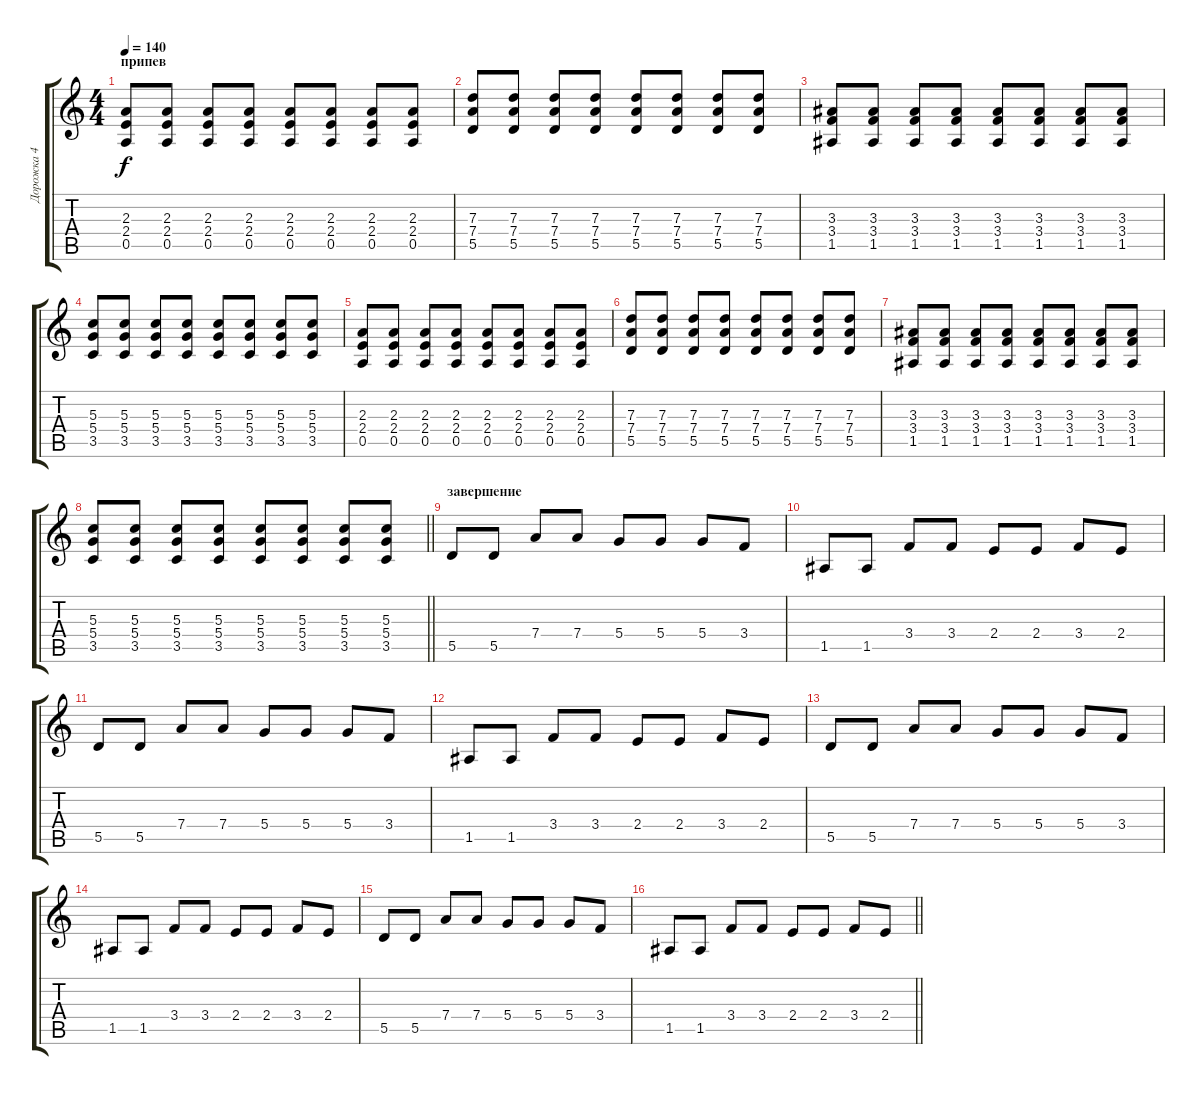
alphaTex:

\track ("Дорожка 4" "Дорожка 4") {instrument distortionguitar}
\staff {score tabs}
\tuning (E4 B3 G3 D3 A2 E2) {hide}
\ts (4 4)
\section ("" "припев")
\tempo 140
\clef g2
\ks c
(2.3 2.4 0.5).8{dy f} (2.3 2.4 0.5).8 (2.3 2.4 0.5).8 (2.3 2.4 0.5).8 (2.3 2.4 0.5).8 (2.3 2.4 0.5).8 (2.3 2.4 0.5).8 (2.3 2.4 0.5).8 |
(7.3 7.4 5.5).8 (7.3 7.4 5.5).8 (7.3 7.4 5.5).8 (7.3 7.4 5.5).8 (7.3 7.4 5.5).8 (7.3 7.4 5.5).8 (7.3 7.4 5.5).8 (7.3 7.4 5.5).8 |
(3.3 3.4 1.5).8 (3.3 3.4 1.5).8 (3.3 3.4 1.5).8 (3.3 3.4 1.5).8 (3.3 3.4 1.5).8 (3.3 3.4 1.5).8 (3.3 3.4 1.5).8 (3.3 3.4 1.5).8 |
(5.3 5.4 3.5).8 (5.3 5.4 3.5).8 (5.3 5.4 3.5).8 (5.3 5.4 3.5).8 (5.3 5.4 3.5).8 (5.3 5.4 3.5).8 (5.3 5.4 3.5).8 (5.3 5.4 3.5).8 |
(2.3 2.4 0.5).8 (2.3 2.4 0.5).8 (2.3 2.4 0.5).8 (2.3 2.4 0.5).8 (2.3 2.4 0.5).8 (2.3 2.4 0.5).8 (2.3 2.4 0.5).8 (2.3 2.4 0.5).8 |
(7.3 7.4 5.5).8 (7.3 7.4 5.5).8 (7.3 7.4 5.5).8 (7.3 7.4 5.5).8 (7.3 7.4 5.5).8 (7.3 7.4 5.5).8 (7.3 7.4 5.5).8 (7.3 7.4 5.5).8 |
(3.3 3.4 1.5).8 (3.3 3.4 1.5).8 (3.3 3.4 1.5).8 (3.3 3.4 1.5).8 (3.3 3.4 1.5).8 (3.3 3.4 1.5).8 (3.3 3.4 1.5).8 (3.3 3.4 1.5).8 |
\barLineRight lightlight
(5.3 5.4 3.5).8 (5.3 5.4 3.5).8 (5.3 5.4 3.5).8 (5.3 5.4 3.5).8 (5.3 5.4 3.5).8 (5.3 5.4 3.5).8 (5.3 5.4 3.5).8 (5.3 5.4 3.5).8 |
\section ("" "завершение")
5.5.8 5.5.8 7.4.8 7.4.8 5.4.8 5.4.8 5.4.8 3.4.8 |
1.5.8 1.5.8 3.4.8 3.4.8 2.4.8 2.4.8 3.4.8 2.4.8 |
5.5.8 5.5.8 7.4.8 7.4.8 5.4.8 5.4.8 5.4.8 3.4.8 |
1.5.8 1.5.8 3.4.8 3.4.8 2.4.8 2.4.8 3.4.8 2.4.8 |
5.5.8 5.5.8 7.4.8 7.4.8 5.4.8 5.4.8 5.4.8 3.4.8 |
1.5.8 1.5.8 3.4.8 3.4.8 2.4.8 2.4.8 3.4.8 2.4.8 |
5.5.8 5.5.8 7.4.8 7.4.8 5.4.8 5.4.8 5.4.8 3.4.8 |
\barLineRight lightlight
1.5.8 1.5.8 3.4.8 3.4.8 2.4.8 2.4.8 3.4.8 2.4.8
